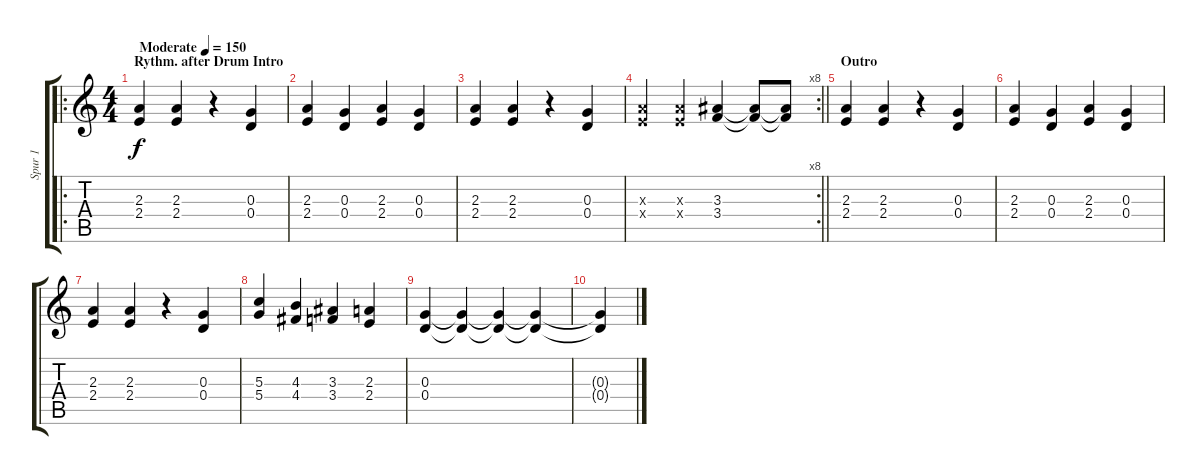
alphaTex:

\track ("Spur 1" "Spur 1") {instrument distortionguitar}
\staff {score tabs}
\tuning (E4 B3 G3 D3 A2 E2) {hide}
\ro
\ts (4 4)
\section ("" "Rythm. after Drum Intro")
\tempo (150 "Moderate")
\clef g2
\ks c
(2.3 2.4).4{dy f instrument distortionguitar} (2.3 2.4).4 r.4 (0.3 0.4).4 |
(2.3 2.4).4 (0.3 0.4).4 (2.3 2.4).4 (0.3 0.4).4 |
(2.3 2.4).4 (2.3 2.4).4 r.4 (0.3 0.4).4 |
\rc 8
\barLineRight lightlight
(2.3{x} 2.4{x}).4 (2.3{x} 2.4{x}).4 (3.3 3.4).4 (3.3{t} 3.4{t}).8 (3.3{t} 3.4{t}).8 |
\section ("" "Outro")
(2.3 2.4).4 (2.3 2.4).4 r.4 (0.3 0.4).4 |
(2.3 2.4).4 (0.3 0.4).4 (2.3 2.4).4 (0.3 0.4).4 |
(2.3 2.4).4 (2.3 2.4).4 r.4 (0.3 0.4).4 |
(5.3 5.4).4 (4.3 4.4).4 (3.3 3.4).4 (2.3 2.4).4 |
(0.3 0.4).4 (0.3{t} 0.4{t}).4 (0.3{t} 0.4{t}).4 (0.3{t} 0.4{t}).4 |
(0.3{t} 0.4{t}).4
